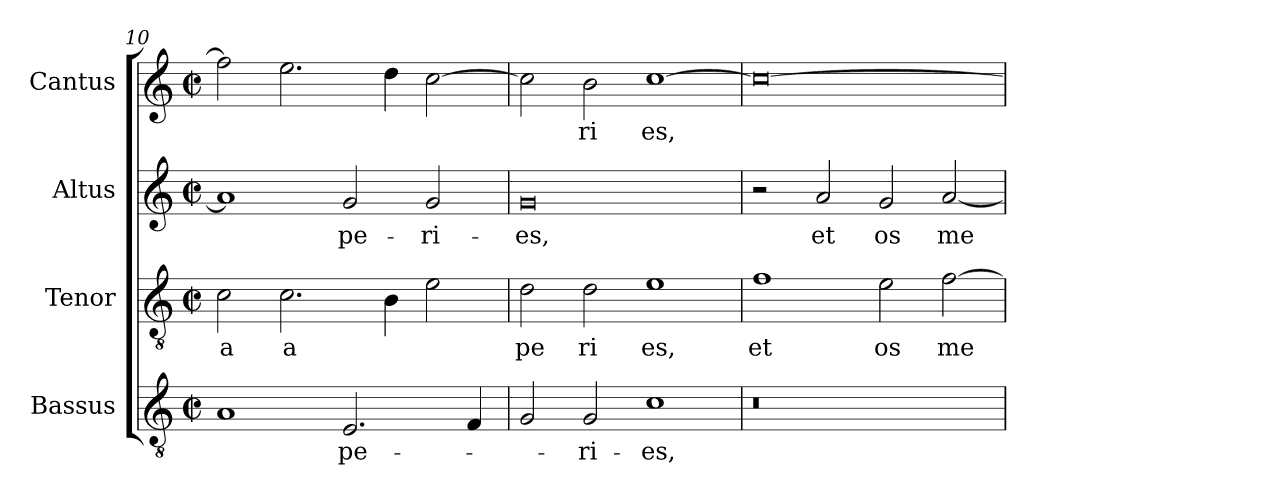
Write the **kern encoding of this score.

**kern	**text	**kern	**text	**kern	**text	**kern	**text
*part4	*part4	*part3	*part3	*part2	*part2	*part1	*part1
*staff4	*staff4	*staff3	*staff3	*staff2	*staff2	*staff1	*staff1
*I"Bassus	*	*I"Tenor	*	*I"Altus	*	*I"Cantus	*
*clefGv2	*	*clefGv2	*	*clefG2	*	*clefG2	*
*M2/2	*	*M2/2	*	*M2/2	*	*M2/2	*
*met(c|)	*	*met(c|)	*	*met(c|)	*	*met(c|)	*
=10	=10	=10	=10	=10	=10	=10	=10
!	!	!	!LO:LY:b:cj	!	!	!	!
1A	.	2c\	a	1a]	.	2ff\]	.
!	!	!	!LO:LY:b:cj	!	!	!	!
.	.	2.c\	a	.	.	2.ee\	.
!	!LO:LY:b:cj	!	!	!	!LO:LY:b:cj	!	!
2.E/	-pe-	.	.	2g/	-pe-	.	.
.	.	4B\	.	.	.	4dd\	.
!	!	!	!	!	!LO:LY:b:cj	!	!
.	.	2e\	.	2g/	-ri-	[>2cc\	.
4F/	.	.	.	.	.	.	.
=11	=11	=11	=11	=11	=11	=11	=11
!	!	!	!LO:LY:b:cj	!	!LO:LY:b:cj	!	!
2G/	.	2d\	pe	0g	-es,	2cc\]	.
!	!LO:LY:b:cj	!	!LO:LY:b:cj	!	!	!	!LO:LY:b:cj
2G/	-ri-	2d\	ri	.	.	2b\	ri
!	!LO:LY:b:cj	!	!LO:LY:b:cj	!	!	!	!LO:LY:b:cj
1c	-es,	1e	es,	.	.	[>1cc	es,
=12	=12	=12	=12	=12	=12	=12	=12
!	!	!	!LO:LY:b:cj	!	!	!	!
0r	.	1f	et	2r	.	0cc_>	.
!	!	!	!	!	!LO:LY:b:cj	!	!
.	.	.	.	2a/	et	.	.
!	!	!	!LO:LY:b:cj	!	!LO:LY:b:cj	!	!
.	.	2e\	os	2g/	os	.	.
!	!	!	!LO:LY:b	!	!LO:LY:b	!	!
.	.	[>2f\	me	[<2a/	me-	.	.
=	=	=	=	=	=	=	=
*-	*-	*-	*-	*-	*-	*-	*-
